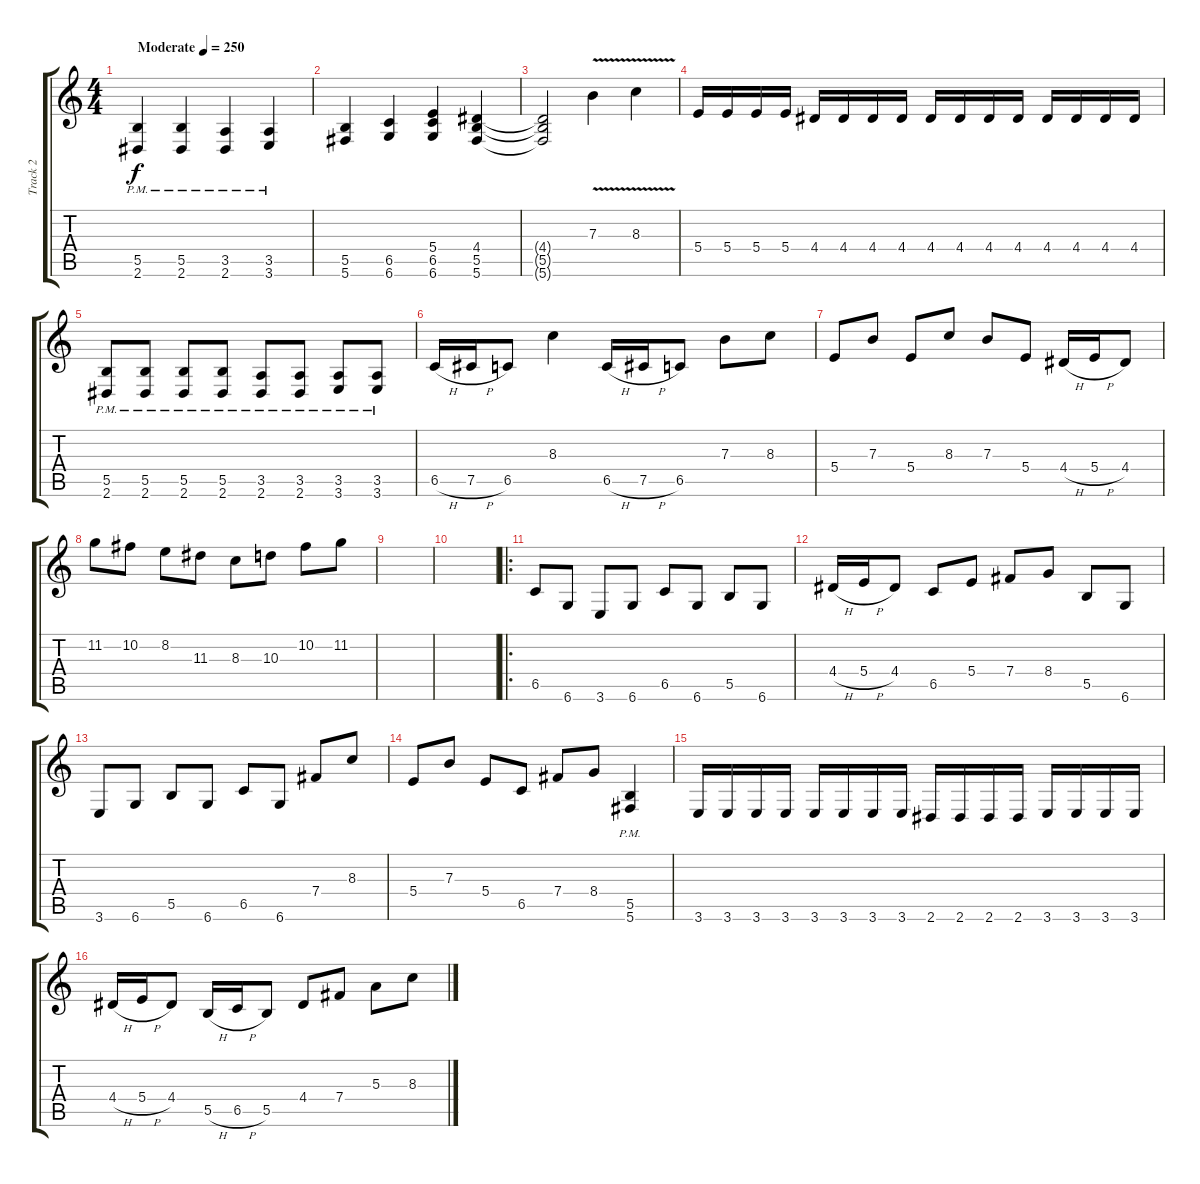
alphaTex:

\track ("Track 2" "Track 2") {instrument distortionguitar}
\staff {score tabs}
\tuning (Db4 Ab3 E3 B2 Gb2 Db2) {hide}
\ts (4 4)
\tempo (250 "Moderate")
\clef g2
\ks c
(5.5{pm} 2.6{pm}).4{dy f instrument distortionguitar} (5.5{pm} 2.6{pm}).4 (3.5{pm} 2.6{pm}).4 (3.5{pm} 3.6{pm}).4 |
(5.5 5.6).4 (6.5 6.6).4 (5.4 6.5 6.6).4 (4.4 5.5 5.6).4 |
(4.4{t} 5.5{t} 5.6{t}).2 7.3{v}.4 8.3{v}.4 |
5.4.16 5.4.16 5.4.16 5.4.16 4.4.16 4.4.16 4.4.16 4.4.16 4.4.16 4.4.16 4.4.16 4.4.16 4.4.16 4.4.16 4.4.16 4.4.16 |
(5.5{pm} 2.6{pm}).8 (5.5{pm} 2.6{pm}).8 (5.5{pm} 2.6{pm}).8 (5.5{pm} 2.6{pm}).8 (3.5{pm} 2.6{pm}).8 (3.5{pm} 2.6{pm}).8 (3.5{pm} 3.6{pm}).8 (3.5{pm} 3.6{pm}).8 |
6.5{h}.16 7.5{h}.16 6.5.8 8.3.4 6.5{h}.16 7.5{h}.16 6.5.8 7.3.8 8.3.8 |
5.4.8 7.3.8 5.4.8 8.3.8 7.3.8 5.4.8 4.4{h}.16 5.4{h}.16 4.4.8 |
11.2.8 10.2.8 8.2.8 11.3.8 8.3.8 10.3.8 10.2.8 11.2.8 |
|
|
\ro
6.5.8 6.6.8 3.6.8 6.6.8 6.5.8 6.6.8 5.5.8 6.6.8 |
4.4{h}.16 5.4{h}.16 4.4.8 6.5.8 5.4.8 7.4.8 8.4.8 5.5.8 6.6.8 |
3.6.8 6.6.8 5.5.8 6.6.8 6.5.8 6.6.8 7.4.8 8.3.8 |
5.4.8 7.3.8 5.4.8 6.5.8 7.4.8 8.4.8 (5.5{pm} 5.6{pm}).4 |
3.6.16 3.6.16 3.6.16 3.6.16 3.6.16 3.6.16 3.6.16 3.6.16 2.6.16 2.6.16 2.6.16 2.6.16 3.6.16 3.6.16 3.6.16 3.6.16 |
4.4{h}.16 5.4{h}.16 4.4.8 5.5{h}.16 6.5{h}.16 5.5.8 4.4.8 7.4.8 5.3.8 8.3.8
